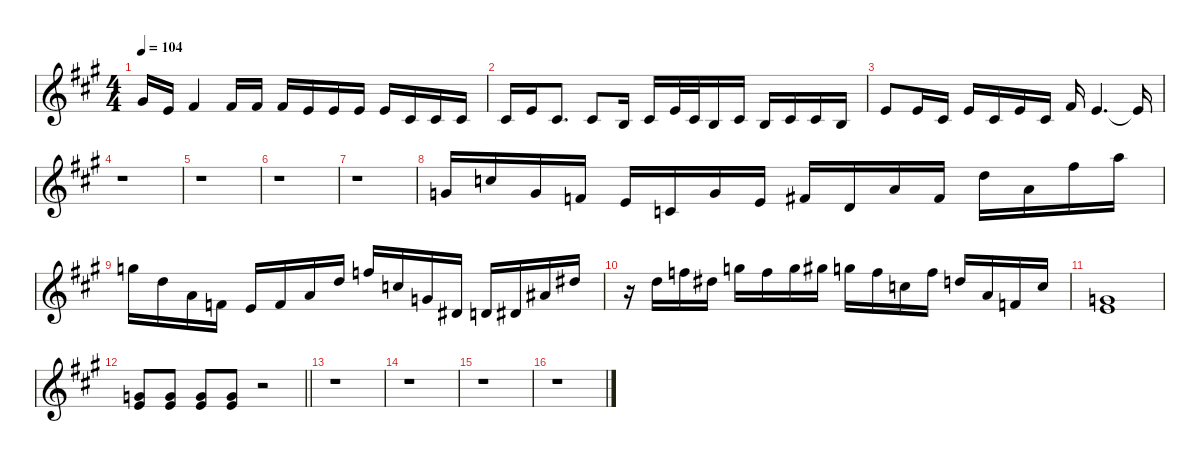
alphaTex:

\defaultSystemsLayout 4
\hideDynamics
\bracketExtendMode nobrackets
\singleTrackTrackNamePolicy hidden
\multiTrackTrackNamePolicy hidden
\otherSystemsTrackNameOrientation horizontal
\track ("Brass   " "org.") {instrument drawbarorgan}
\staff {score}
\tuning (E4 B3 G3 D3 A2 E2)
\ts (4 4)
\tempo 104
\clef g2
\ks a
4.1{acc #}.16{dy fff beam Up} 0.1{acc forcenatural}.16{dy f beam Up} 2.1{acc #}.4{beam Up} 2.1{acc #}.16{dy fff beam Up} 2.1{acc #}.16{dy f beam Up} 2.1{acc #}.16{beam Up} 0.1{acc forcenatural}.16{dy fff beam Up} 0.1{acc forcenatural}.16{dy f beam Up} 0.1{acc forcenatural}.16{dy fff beam Up} 0.1{acc forcenatural}.16{dy f beam Up} 2.2{acc #}.16{dy fff beam Up} 2.2{acc #}.16{dy f beam Up} 2.2{acc #}.16{beam Up} |
2.2{acc #}.16{beam Up} 0.1{acc forcenatural}.16{beam Up} 2.2{acc #}.8{d beam Up} 2.2{acc #}.8{dy fff beam Up} 0.2{acc forcenatural}.16{dy f beam Up} 2.2{acc #}.16{beam Up} 0.1{acc forcenatural}.32{dy fff beam Up} 2.2{acc #}.32{dy f beam Up} 0.2{acc forcenatural}.16{beam Up} 2.2{acc #}.16{beam Up} 0.2{acc forcenatural}.16{beam Up} 2.2{acc #}.16{dy fff beam Up} 2.2{acc #}.16{dy f beam Up} 0.2{acc forcenatural}.16{beam Up} |
0.1{acc forcenatural}.8{dy fff beam Up} 0.1{acc forcenatural}.16{dy f beam Up} 2.2{acc #}.16{beam Up} 0.1{acc forcenatural}.16{dy fff beam Up} 2.2{acc #}.16{dy f beam Up} 0.1{acc forcenatural}.16{beam Up} 2.2{acc #}.16{beam Up} 2.1{acc #}.16{dy fff beam Up} 0.1{acc forcenatural}.4{d dy f beam Up} 0.1{t acc forcenatural}.16{beam Up} |
r.1{beam Down} |
r.1{beam Down} |
r.1{beam Down} |
r.1{beam Down} |
3.1{acc forcenatural}.16{beam Up} 8.1{acc forcenatural}.16{beam Up} 8.2{acc forcenatural}.16{beam Up} 6.2{acc forcenatural}.16{beam Up} 5.2{acc forcenatural}.16{beam Up} 5.3{acc forcenatural}.16{beam Up} 3.1{acc forcenatural}.16{beam Up} 0.1{acc forcenatural}.16{beam Up} 2.1{acc #}.16{beam Up} 3.2{acc forcenatural}.16{beam Up} 5.1{acc forcenatural}.16{beam Up} 2.1{acc #}.16{beam Up} 10.1{acc forcenatural}.16{beam Down} 10.2{acc forcenatural}.16{beam Down} 14.1{acc #}.16{beam Down} 17.1{acc forcenatural}.16{beam Down} |
15.1{acc forcenatural}.16{beam Down} 15.2{acc forcenatural}.16{beam Down} 14.3{acc forcenatural}.16{beam Down} 15.4{acc forcenatural}.16{beam Down} 14.4{acc forcenatural}.16{beam Up} 15.4{acc forcenatural}.16{beam Up} 14.3{acc forcenatural}.16{beam Up} 15.2{acc forcenatural}.16{beam Up} 13.1{acc forcenatural}.16{beam Up} 13.2{acc forcenatural}.16{beam Up} 12.3{acc forcenatural}.16{beam Up} 13.4{acc #}.16{beam Up} 12.4{acc forcenatural}.16{beam Up} 13.4{acc #}.16{beam Up} 11.2{acc #}.16{beam Up} 11.1{acc #}.16{beam Up} |
r.16{beam Down} 10.1{acc forcenatural}.16{beam Down} 13.1{acc forcenatural}.16{beam Down} 11.1{acc #}.16{beam Down} 15.1{acc forcenatural}.16{beam Down} 13.1{acc forcenatural}.16{beam Down} 15.1{acc forcenatural}.16{beam Down} 16.1{acc #}.16{beam Down} 15.1{acc forcenatural}.16{beam Down} 13.1{acc forcenatural}.16{beam Down} 13.2{acc forcenatural}.16{beam Down} 13.1{acc forcenatural}.16{beam Down} 10.1{acc forcenatural}.16{beam Up} 10.2{acc forcenatural}.16{beam Up} 10.3{acc forcenatural}.16{beam Up} 8.1{acc forcenatural}.16{beam Up} |
(8.2{acc forcenatural} 9.3{acc forcenatural}).1{dy fff beam Up} |
\barLineRight lightlight
(8.2{acc forcenatural} 9.3{acc forcenatural}).8{beam Up} (8.2{acc forcenatural} 9.3{acc forcenatural}).8{beam Up} (8.2{acc forcenatural} 9.3{acc forcenatural}).8{beam Up} (8.2{acc forcenatural} 9.3{acc forcenatural}).8{beam Up} r.2{beam Up} |
r.1{beam Down} |
r.1{beam Down} |
r.1{beam Down} |
r.1{beam Down}
